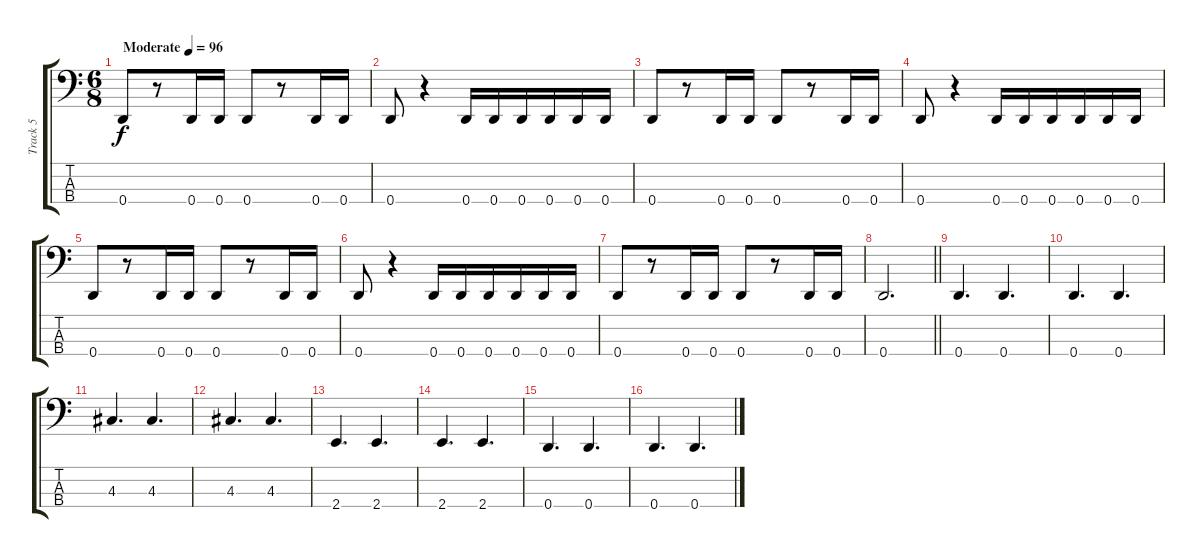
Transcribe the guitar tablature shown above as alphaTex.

\track ("Track 5" "Track 5") {instrument slapbass1}
\staff {score tabs}
\tuning (G2 D2 A1 D1) {hide}
\ts (6 8)
\tempo (96 "Moderate")
\clef f4
\ks c
0.4.8{dy f instrument slapbass1} r.8 0.4.16 0.4.16 0.4.8 r.8 0.4.16 0.4.16 |
0.4.8 r.4 0.4.16 0.4.16 0.4.16 0.4.16 0.4.16 0.4.16 |
0.4.8 r.8 0.4.16 0.4.16 0.4.8 r.8 0.4.16 0.4.16 |
0.4.8 r.4 0.4.16 0.4.16 0.4.16 0.4.16 0.4.16 0.4.16 |
0.4.8 r.8 0.4.16 0.4.16 0.4.8 r.8 0.4.16 0.4.16 |
0.4.8 r.4 0.4.16 0.4.16 0.4.16 0.4.16 0.4.16 0.4.16 |
0.4.8 r.8 0.4.16 0.4.16 0.4.8 r.8 0.4.16 0.4.16 |
\barLineRight lightlight
0.4.2{d} |
0.4.4{d} 0.4.4{d} |
0.4.4{d} 0.4.4{d} |
4.3.4{d} 4.3.4{d} |
4.3.4{d} 4.3.4{d} |
2.4.4{d} 2.4.4{d} |
2.4.4{d} 2.4.4{d} |
0.4.4{d} 0.4.4{d} |
0.4.4{d} 0.4.4{d}
